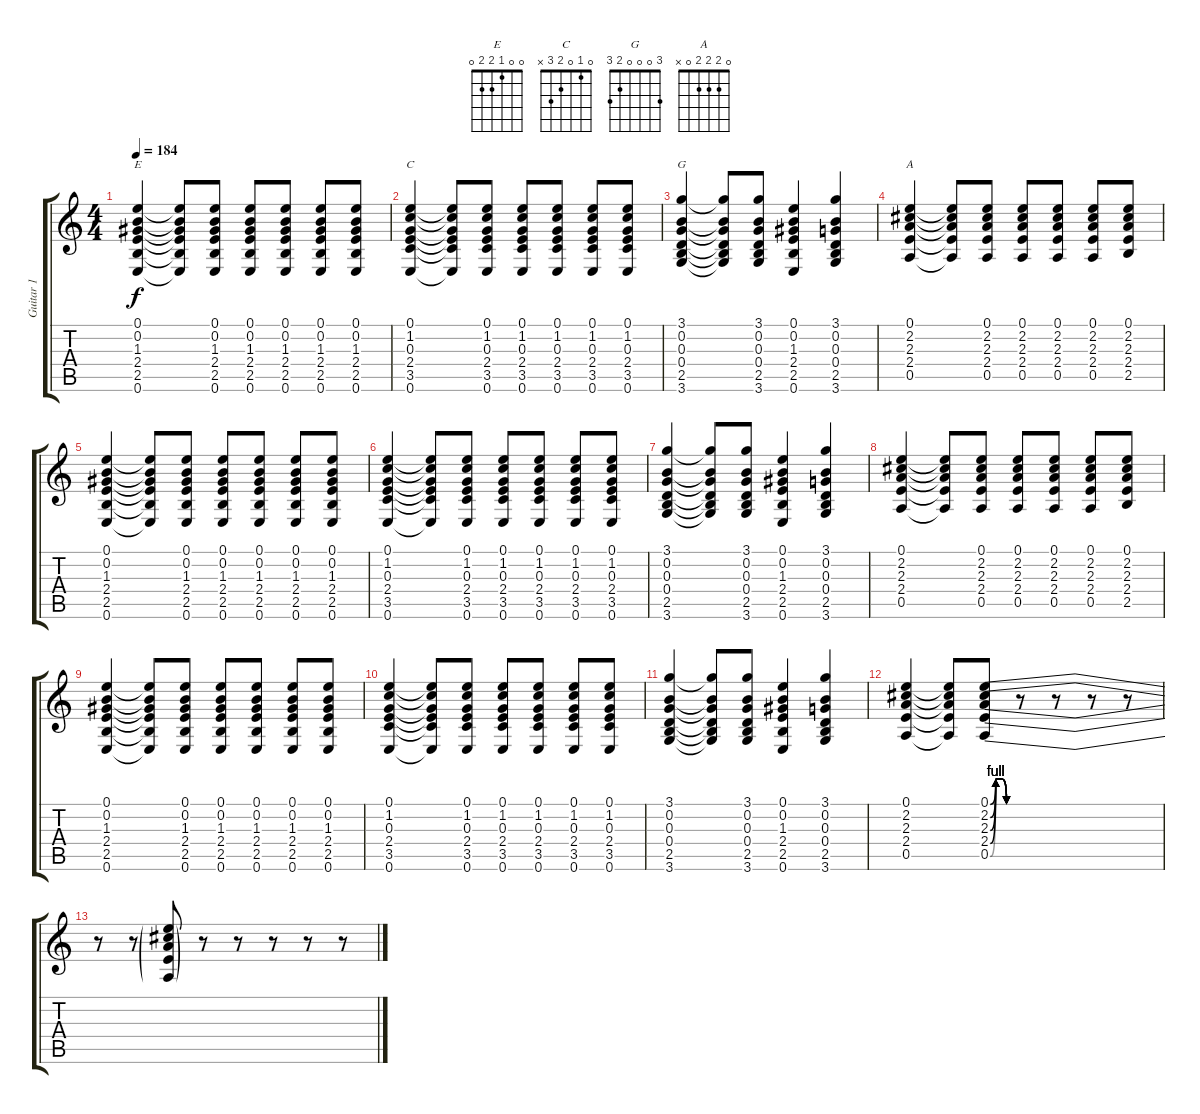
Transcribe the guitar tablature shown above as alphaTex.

\track ("Guitar 1" "Guitar 1") {instrument distortionguitar}
\staff {score tabs}
\tuning (E4 B3 G3 D3 A2 E2) {hide}
\chord ("E" 0 0 1 2 2 0)
\chord ("C" 0 1 0 2 3 x)
\chord ("G" 3 0 0 0 2 3)
\chord ("A" 0 2 2 2 0 x)
\ts (4 4)
\tempo 184
\clef g2
\ks c
(0.1 0.2 1.3 2.4 2.5 0.6).4{ch "E" dy f} (0.1{t} 0.2{t} 1.3{t} 2.4{t} 2.5{t} 0.6{t}).8 (0.1 0.2 1.3 2.4 2.5 0.6).8 (0.1 0.2 1.3 2.4 2.5 0.6).8 (0.1 0.2 1.3 2.4 2.5 0.6).8 (0.1 0.2 1.3 2.4 2.5 0.6).8 (0.1 0.2 1.3 2.4 2.5 0.6).8 |
(0.1 1.2 0.3 2.4 3.5 0.6).4{ch "C"} (0.1{t} 1.2{t} 0.3{t} 2.4{t} 3.5{t} 0.6{t}).8 (0.1 1.2 0.3 2.4 3.5 0.6).8 (0.1 1.2 0.3 2.4 3.5 0.6).8 (0.1 1.2 0.3 2.4 3.5 0.6).8 (0.1 1.2 0.3 2.4 3.5 0.6).8 (0.1 1.2 0.3 2.4 3.5 0.6).8 |
(3.1 0.2 0.3 0.4 2.5 3.6).4{ch "G"} (3.1{t} 0.2{t} 0.3{t} 0.4{t} 2.5{t} 3.6{t}).8 (3.1 0.2 0.3 0.4 2.5 3.6).8 (0.1 0.2 1.3 2.4 2.5 0.6).4 (3.1 0.2 0.3 0.4 2.5 3.6).4 |
(0.1 2.2 2.3 2.4 0.5).4{ch "A"} (0.1{t} 2.2{t} 2.3{t} 2.4{t} 0.5{t}).8 (0.1 2.2 2.3 2.4 0.5).8 (0.1 2.2 2.3 2.4 0.5).8 (0.1 2.2 2.3 2.4 0.5).8 (0.1 2.2 2.3 2.4 0.5).8 (0.1 2.2 2.3 2.4 2.5).8 |
(0.1 0.2 1.3 2.4 2.5 0.6).4 (0.1{t} 0.2{t} 1.3{t} 2.4{t} 2.5{t} 0.6{t}).8 (0.1 0.2 1.3 2.4 2.5 0.6).8 (0.1 0.2 1.3 2.4 2.5 0.6).8 (0.1 0.2 1.3 2.4 2.5 0.6).8 (0.1 0.2 1.3 2.4 2.5 0.6).8 (0.1 0.2 1.3 2.4 2.5 0.6).8 |
(0.1 1.2 0.3 2.4 3.5 0.6).4 (0.1{t} 1.2{t} 0.3{t} 2.4{t} 3.5{t} 0.6{t}).8 (0.1 1.2 0.3 2.4 3.5 0.6).8 (0.1 1.2 0.3 2.4 3.5 0.6).8 (0.1 1.2 0.3 2.4 3.5 0.6).8 (0.1 1.2 0.3 2.4 3.5 0.6).8 (0.1 1.2 0.3 2.4 3.5 0.6).8 |
(3.1 0.2 0.3 0.4 2.5 3.6).4 (3.1{t} 0.2{t} 0.3{t} 0.4{t} 2.5{t} 3.6{t}).8 (3.1 0.2 0.3 0.4 2.5 3.6).8 (0.1 0.2 1.3 2.4 2.5 0.6).4 (3.1 0.2 0.3 0.4 2.5 3.6).4 |
(0.1 2.2 2.3 2.4 0.5).4 (0.1{t} 2.2{t} 2.3{t} 2.4{t} 0.5{t}).8 (0.1 2.2 2.3 2.4 0.5).8 (0.1 2.2 2.3 2.4 0.5).8 (0.1 2.2 2.3 2.4 0.5).8 (0.1 2.2 2.3 2.4 0.5).8 (0.1 2.2 2.3 2.4 2.5).8 |
(0.1 0.2 1.3 2.4 2.5 0.6).4 (0.1{t} 0.2{t} 1.3{t} 2.4{t} 2.5{t} 0.6{t}).8 (0.1 0.2 1.3 2.4 2.5 0.6).8 (0.1 0.2 1.3 2.4 2.5 0.6).8 (0.1 0.2 1.3 2.4 2.5 0.6).8 (0.1 0.2 1.3 2.4 2.5 0.6).8 (0.1 0.2 1.3 2.4 2.5 0.6).8 |
(0.1 1.2 0.3 2.4 3.5 0.6).4 (0.1{t} 1.2{t} 0.3{t} 2.4{t} 3.5{t} 0.6{t}).8 (0.1 1.2 0.3 2.4 3.5 0.6).8 (0.1 1.2 0.3 2.4 3.5 0.6).8 (0.1 1.2 0.3 2.4 3.5 0.6).8 (0.1 1.2 0.3 2.4 3.5 0.6).8 (0.1 1.2 0.3 2.4 3.5 0.6).8 |
(3.1 0.2 0.3 0.4 2.5 3.6).4 (3.1{t} 0.2{t} 0.3{t} 0.4{t} 2.5{t} 3.6{t}).8 (3.1 0.2 0.3 0.4 2.5 3.6).8 (0.1 0.2 1.3 2.4 2.5 0.6).4 (3.1 0.2 0.3 0.4 2.5 3.6).4 |
(0.1 2.2 2.3 2.4 0.5).4 (0.1{t} 2.2{t} 2.3{t} 2.4{t} 0.5{t}).8 (0.1{be (custom 0 0 15 4 30 4 45 0 60 0)} 2.2{be (custom 0 0 15 4 30 4 45 0 60 0)} 2.3{be (custom 0 0 15 4 30 4 45 0 60 0)} 2.4{be (custom 0 0 15 4 30 4 45 0 60 0)} 0.5{be (custom 0 0 15 4 30 4 45 0 60 0)}).8 r.8 r.8 r.8 r.8 |
r.8 r.8 (0.1{t} 2.2{t} 2.3{t} 2.4{t} 0.5{t}).8 r.8 r.8 r.8 r.8 r.8
